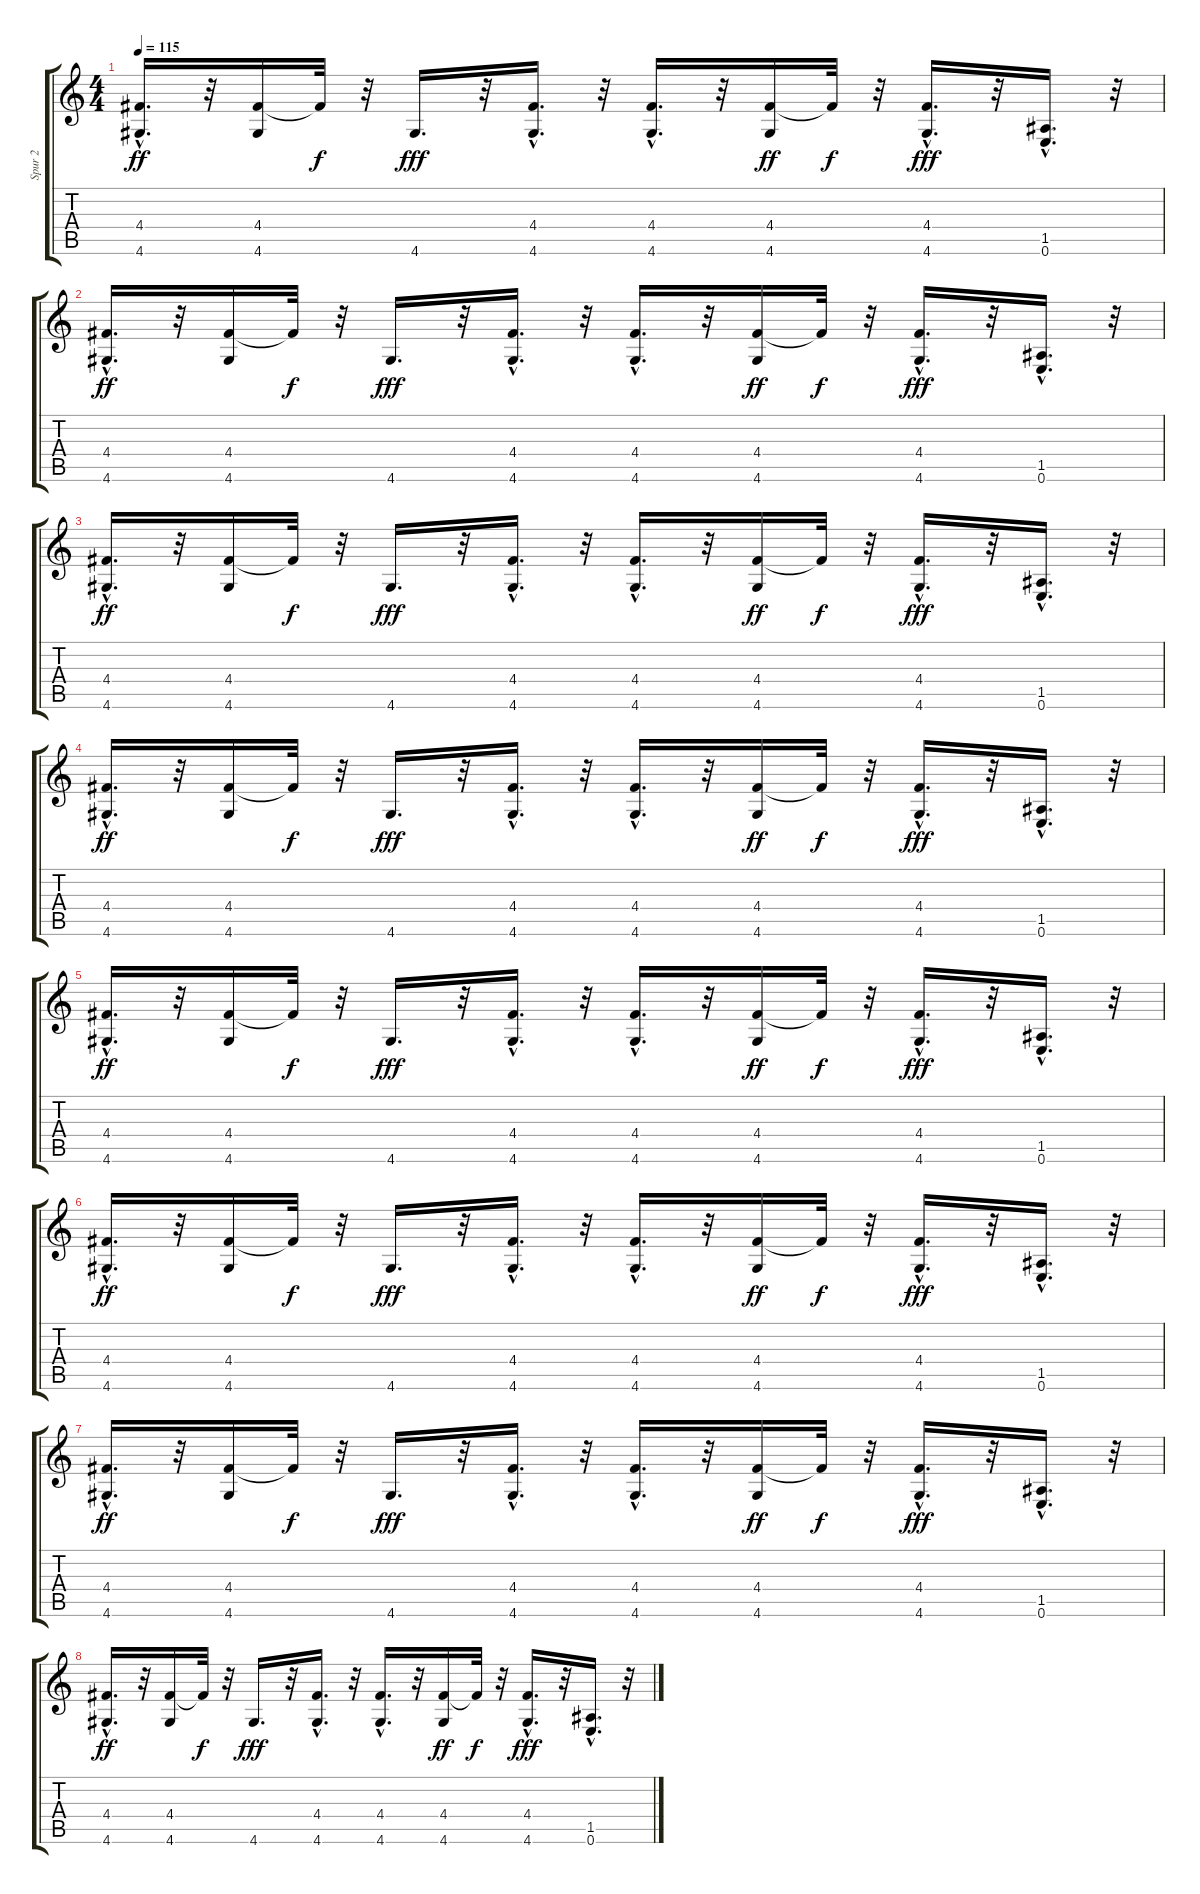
\track ("Spur 2" "Spur 2") {instrument acousticbass}
\staff {score tabs}
\tuning (E4 B3 G3 D3 A2 E2) {hide}
\ts (4 4)
\tempo 115
\clef g2
\ks c
(4.4{hac} 4.6).16{d dy ff} r.32 (4.4 4.6).16 4.4{t}.32{dy f} r.32 4.6.16{d dy fff} r.32 (4.4{hac} 4.6).16{d} r.32 (4.4{hac} 4.6).16{d} r.32 (4.4 4.6).16{dy ff} 4.4{t}.32{dy f} r.32 (4.4{hac} 4.6).16{d dy fff} r.32 (1.5 0.6{hac}).16{d} r.32 |
(4.4{hac} 4.6).16{d dy ff} r.32 (4.4 4.6).16 4.4{t}.32{dy f} r.32 4.6.16{d dy fff} r.32 (4.4{hac} 4.6).16{d} r.32 (4.4{hac} 4.6).16{d} r.32 (4.4 4.6).16{dy ff} 4.4{t}.32{dy f} r.32 (4.4{hac} 4.6).16{d dy fff} r.32 (1.5 0.6{hac}).16{d} r.32 |
(4.4{hac} 4.6).16{d dy ff} r.32 (4.4 4.6).16 4.4{t}.32{dy f} r.32 4.6.16{d dy fff} r.32 (4.4{hac} 4.6).16{d} r.32 (4.4{hac} 4.6).16{d} r.32 (4.4 4.6).16{dy ff} 4.4{t}.32{dy f} r.32 (4.4{hac} 4.6).16{d dy fff} r.32 (1.5 0.6{hac}).16{d} r.32 |
(4.4{hac} 4.6).16{d dy ff} r.32 (4.4 4.6).16 4.4{t}.32{dy f} r.32 4.6.16{d dy fff} r.32 (4.4{hac} 4.6).16{d} r.32 (4.4{hac} 4.6).16{d} r.32 (4.4 4.6).16{dy ff} 4.4{t}.32{dy f} r.32 (4.4{hac} 4.6).16{d dy fff} r.32 (1.5 0.6{hac}).16{d} r.32 |
(4.4{hac} 4.6).16{d dy ff} r.32 (4.4 4.6).16 4.4{t}.32{dy f} r.32 4.6.16{d dy fff} r.32 (4.4{hac} 4.6).16{d} r.32 (4.4{hac} 4.6).16{d} r.32 (4.4 4.6).16{dy ff} 4.4{t}.32{dy f} r.32 (4.4{hac} 4.6).16{d dy fff} r.32 (1.5 0.6{hac}).16{d} r.32 |
(4.4{hac} 4.6).16{d dy ff} r.32 (4.4 4.6).16 4.4{t}.32{dy f} r.32 4.6.16{d dy fff} r.32 (4.4{hac} 4.6).16{d} r.32 (4.4{hac} 4.6).16{d} r.32 (4.4 4.6).16{dy ff} 4.4{t}.32{dy f} r.32 (4.4{hac} 4.6).16{d dy fff} r.32 (1.5 0.6{hac}).16{d} r.32 |
(4.4{hac} 4.6).16{d dy ff} r.32 (4.4 4.6).16 4.4{t}.32{dy f} r.32 4.6.16{d dy fff} r.32 (4.4{hac} 4.6).16{d} r.32 (4.4{hac} 4.6).16{d} r.32 (4.4 4.6).16{dy ff} 4.4{t}.32{dy f} r.32 (4.4{hac} 4.6).16{d dy fff} r.32 (1.5 0.6{hac}).16{d} r.32 |
(4.4{hac} 4.6).16{d dy ff} r.32 (4.4 4.6).16 4.4{t}.32{dy f} r.32 4.6.16{d dy fff} r.32 (4.4{hac} 4.6).16{d} r.32 (4.4{hac} 4.6).16{d} r.32 (4.4 4.6).16{dy ff} 4.4{t}.32{dy f} r.32 (4.4{hac} 4.6).16{d dy fff} r.32 (1.5 0.6{hac}).16{d} r.32
